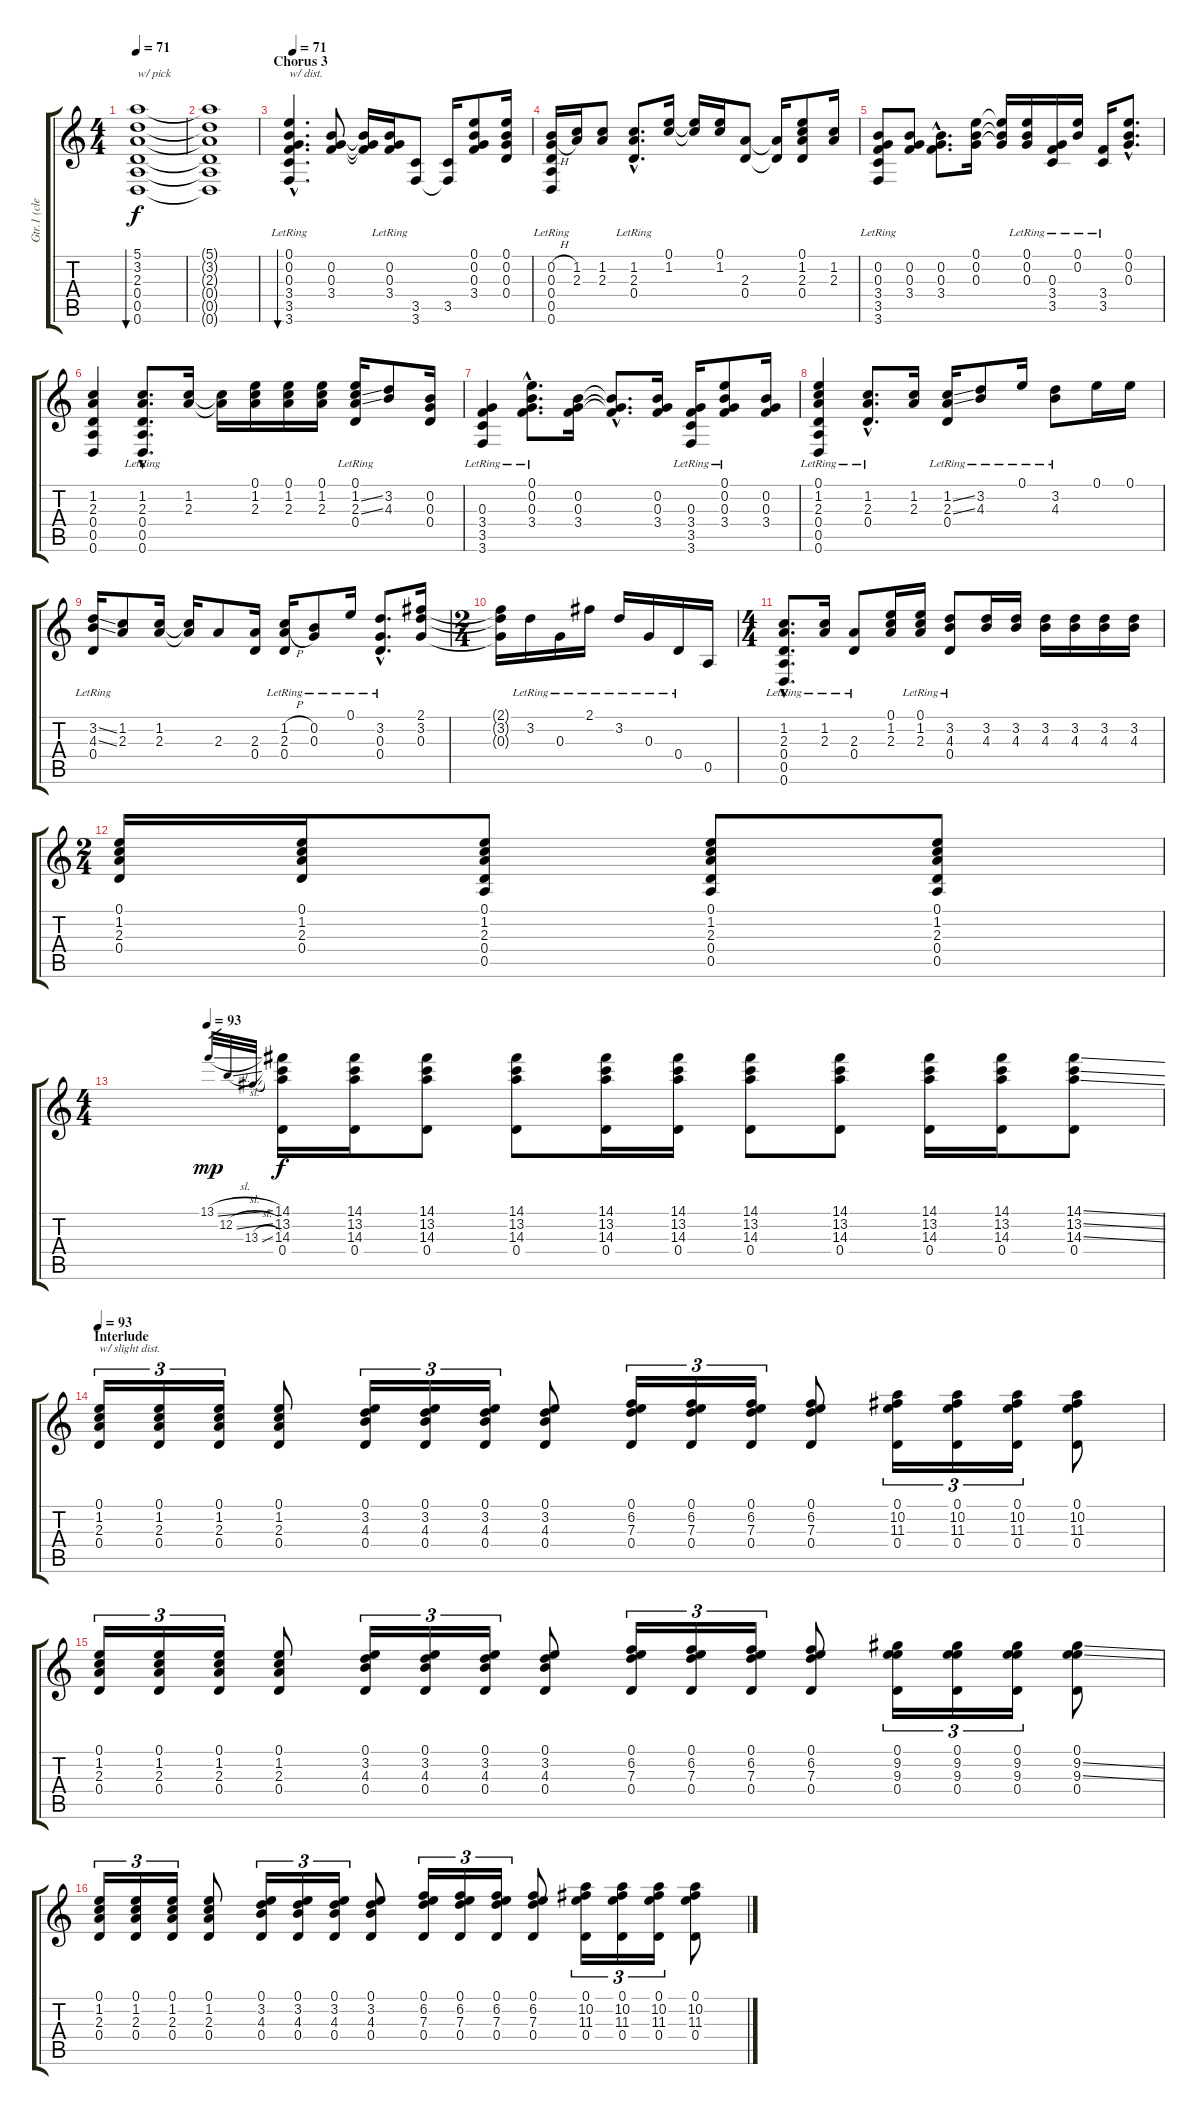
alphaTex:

\track ("Gtr.1 (clean)" "Gtr.1 (cle") {instrument electricguitarjazz}
\staff {score tabs}
\tuning (E4 B3 G3 D3 A2 D2) {hide}
\ts (4 4)
\tempo 71
\clef g2
\ks c
(5.1 3.2 2.3 0.4 0.5 0.6).1{bu 480 txt "w/ pick" dy f} |
(5.1{t} 3.2{t} 2.3{t} 0.4{t} 0.5{t} 0.6{t}).1 |
\section ("" "Chorus 3")
\tempo 71
(0.1{hac lr} 0.2{hac} 0.3{hac} 3.4{hac lr} 3.5{hac lr} 3.6{hac lr}).4{d bu 240 txt "w/ dist." instrument distortionguitar} (0.2 0.3 3.4).8 (0.2{t} 0.3{t} 3.4{t}).16 (0.2{lr} 0.3{lr} 3.4{lr}).16 (3.5 3.6).8 (3.5 3.6{t}).16 (0.1 0.2 0.3 3.4).8 (0.1 0.2 0.3 0.4).16 |
(0.2{h} 0.3{h} 0.4{lr} 0.5{lr} 0.6{lr}).16 (1.2 2.3).16 (1.2 2.3).8 (1.2{hac} 2.3{hac lr} 0.4{hac lr}).8{d} (0.1 1.2).16 (0.1{t} 1.2{t}).16 (0.1 1.2).16 (2.3 0.4).8 (2.3{t} 0.4{t}).16 (0.1 1.2 2.3 0.4).8 (1.2 2.3).16 |
(0.2 0.3 3.4 3.5{lr} 3.6{lr}).8 (0.2 0.3 3.4).8 (0.2{hac} 0.3{hac} 3.4{hac}).8{d} (0.1 0.2 0.3).16 (0.1{t} 0.2{t} 0.3{t}).16 (0.1{lr} 0.2{lr} 0.3).16 (0.3{lr} 3.4{lr} 3.5{lr}).16 (0.1{lr} 0.2{lr}).16 (3.4{lr} 3.5{lr}).16 (0.1{hac} 0.2{hac} 0.3{hac}).8{d} |
(1.2 2.3 0.4 0.5 0.6).4 (1.2{hac} 2.3{hac} 0.4{hac lr} 0.5{hac lr} 0.6{hac lr}).8{d} (1.2 2.3).16 (1.2{t} 2.3{t}).16 (0.1 1.2 2.3).16 (0.1 1.2 2.3).16 (0.1 1.2 2.3).16 (0.1{lr} 1.2{ss} 2.3{ss} 0.4{lr}).16 (3.2 4.3).8 (0.2 0.3 0.4).16 |
(0.3 3.4 3.5{lr} 3.6{lr}).4 (0.1{hac lr} 0.2{hac} 0.3{hac} 3.4{hac}).8{d} (0.2 0.3 3.4).16 (0.2{hac t} 0.3{hac t} 3.4{hac t}).8{d} (0.2 0.3 3.4).16 (0.3 3.4 3.5{lr} 3.6{lr}).16 (0.1{lr} 0.2 0.3 3.4).8 (0.2 0.3 3.4).16 |
(0.1{lr} 1.2 2.3 0.4 0.5{lr} 0.6{lr}).4 (1.2{hac} 2.3{hac} 0.4{hac lr}).8{d} (1.2 2.3).16 (1.2{ss} 2.3{ss} 0.4{lr}).16 (3.2{lr} 4.3{lr}).8 0.1{lr}.16 (3.2{lr} 4.3{lr}).8 0.1.16 0.1.16 |
(3.2{ss} 4.3{ss} 0.4{lr}).16 (1.2 2.3).8 (1.2 2.3).16 (1.2{t} 2.3{t}).16 2.3.8 (2.3 0.4).16 (1.2{h} 2.3{h} 0.4{lr}).16 (0.2{lr} 0.3{lr}).8 0.1{lr}.16 (3.2{hac} 0.3{hac lr} 0.4{hac lr}).8{d} (2.1 3.2 0.3).16 |
\ts (2 4)
(2.1{t} 3.2{t} 0.3{t}).16 3.2{lr}.16 0.3{lr}.16 2.1{lr}.16 3.2{lr}.16 0.3{lr}.16 0.4{lr}.16 0.5.16 |
\ts (4 4)
(1.2{hac} 2.3{hac} 0.4{hac lr} 0.5{hac lr} 0.6{hac lr}).8{d} (1.2{lr} 2.3).16 (2.3 0.4{lr}).8 (0.1 1.2 2.3).16 (0.1{lr} 1.2 2.3).16 (3.2 4.3 0.4{lr}).8 (3.2 4.3).16 (3.2 4.3).16 (3.2 4.3).16 (3.2 4.3).16 (3.2 4.3).16 (3.2 4.3).16 |
\ts (2 4)
(0.1 1.2 2.3 0.4).16 (0.1 1.2 2.3 0.4).16 (0.1 1.2 2.3 0.4 0.5).8 (0.1 1.2 2.3 0.4 0.5).8 (0.1 1.2 2.3 0.4 0.5).8 |
\ts (4 4)
\tempo 93
13.1{sl}.32{gr dy mp} 12.2{sl}.32{gr} 13.3{sl}.32{gr} (14.1 13.2 14.3 0.4).16{dy f} (14.1 13.2 14.3 0.4).16 (14.1 13.2 14.3 0.4).8 (14.1 13.2 14.3 0.4).8 (14.1 13.2 14.3 0.4).16 (14.1 13.2 14.3 0.4).16 (14.1 13.2 14.3 0.4).8 (14.1 13.2 14.3 0.4).8 (14.1 13.2 14.3 0.4).16 (14.1 13.2 14.3 0.4).16 (14.1{ss} 13.2{ss} 14.3{ss} 0.4).8 |
\section ("" "Interlude")
\tempo 93
(0.1 1.2 2.3 0.4).16{tu (3 2) txt "w/ slight dist." instrument overdrivenguitar} (0.1 1.2 2.3 0.4).16{tu (3 2)} (0.1 1.2 2.3 0.4).16{tu (3 2)} (0.1 1.2 2.3 0.4).8 (0.1 3.2 4.3 0.4).16{tu (3 2)} (0.1 3.2 4.3 0.4).16{tu (3 2)} (0.1 3.2 4.3 0.4).16{tu (3 2)} (0.1 3.2 4.3 0.4).8 (0.1 6.2 7.3 0.4).16{tu (3 2)} (0.1 6.2 7.3 0.4).16{tu (3 2)} (0.1 6.2 7.3 0.4).16{tu (3 2)} (0.1 6.2 7.3 0.4).8 (0.1 10.2 11.3 0.4).16{tu (3 2)} (0.1 10.2 11.3 0.4).16{tu (3 2)} (0.1 10.2 11.3 0.4).16{tu (3 2)} (0.1 10.2 11.3 0.4).8 |
(0.1 1.2 2.3 0.4).16{tu (3 2)} (0.1 1.2 2.3 0.4).16{tu (3 2)} (0.1 1.2 2.3 0.4).16{tu (3 2)} (0.1 1.2 2.3 0.4).8 (0.1 3.2 4.3 0.4).16{tu (3 2)} (0.1 3.2 4.3 0.4).16{tu (3 2)} (0.1 3.2 4.3 0.4).16{tu (3 2)} (0.1 3.2 4.3 0.4).8 (0.1 6.2 7.3 0.4).16{tu (3 2)} (0.1 6.2 7.3 0.4).16{tu (3 2)} (0.1 6.2 7.3 0.4).16{tu (3 2)} (0.1 6.2 7.3 0.4).8 (0.1 9.2 9.3 0.4).16{tu (3 2)} (0.1 9.2 9.3 0.4).16{tu (3 2)} (0.1 9.2 9.3 0.4).16{tu (3 2)} (0.1 9.2{ss} 9.3{ss} 0.4).8 |
(0.1 1.2 2.3 0.4).16{tu (3 2)} (0.1 1.2 2.3 0.4).16{tu (3 2)} (0.1 1.2 2.3 0.4).16{tu (3 2)} (0.1 1.2 2.3 0.4).8 (0.1 3.2 4.3 0.4).16{tu (3 2)} (0.1 3.2 4.3 0.4).16{tu (3 2)} (0.1 3.2 4.3 0.4).16{tu (3 2)} (0.1 3.2 4.3 0.4).8 (0.1 6.2 7.3 0.4).16{tu (3 2)} (0.1 6.2 7.3 0.4).16{tu (3 2)} (0.1 6.2 7.3 0.4).16{tu (3 2)} (0.1 6.2 7.3 0.4).8 (0.1 10.2 11.3 0.4).16{tu (3 2)} (0.1 10.2 11.3 0.4).16{tu (3 2)} (0.1 10.2 11.3 0.4).16{tu (3 2)} (0.1 10.2 11.3 0.4).8
